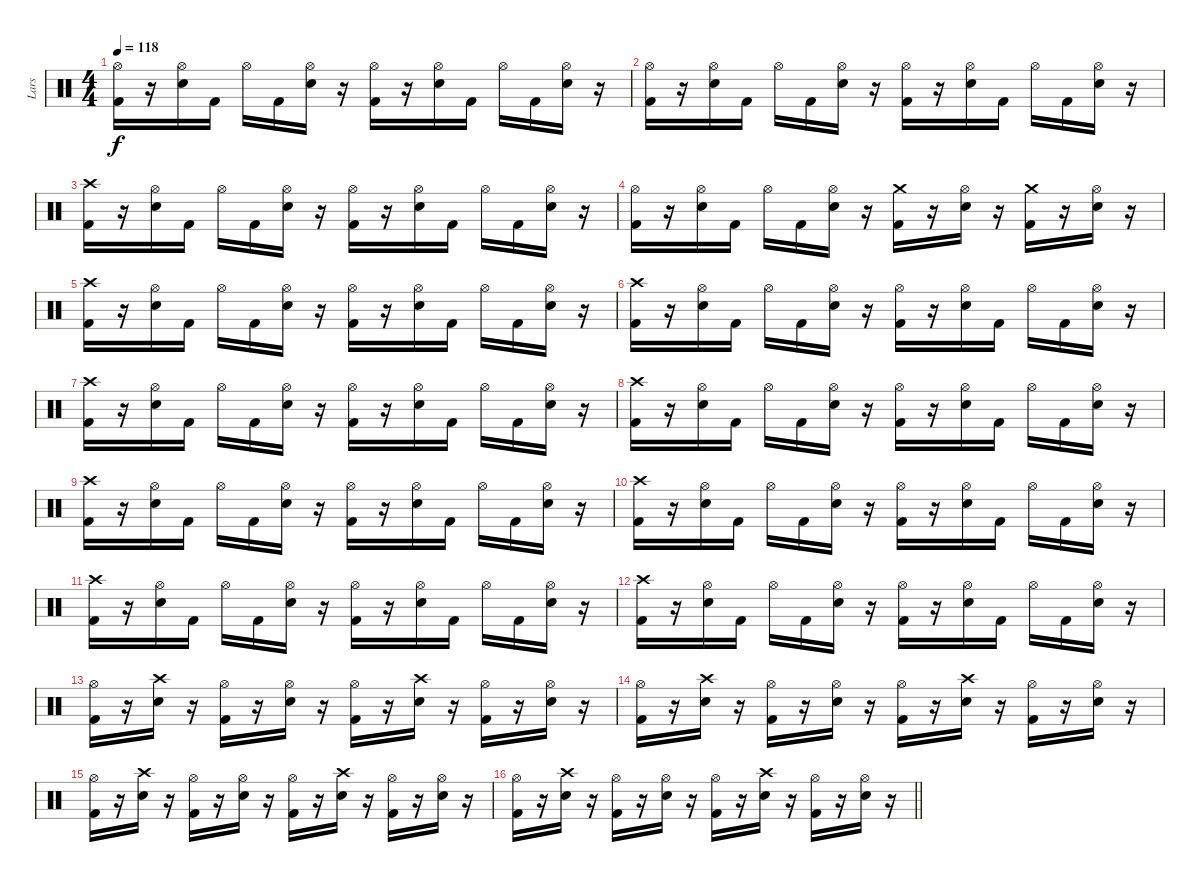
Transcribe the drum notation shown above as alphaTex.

\track ("Lars" "Lars") {solo instrument percussion}
\staff {score}
\articulation defaults
\ts (4 4)
\tempo 118
\clef neutral
\ks c
("Hi-Hat (open)" "Kick (hit) 2").16{dy f} r.16 ("Hi-Hat (open)" "Electric Snare (hit)").16 "Kick (hit) 2".16 "Hi-Hat (open)".16 "Kick (hit) 2".16 ("Hi-Hat (open)" "Electric Snare (hit)").16 r.16 ("Hi-Hat (open)" "Kick (hit) 2").16 r.16 ("Hi-Hat (open)" "Electric Snare (hit)").16 "Kick (hit) 2".16 "Hi-Hat (open)".16 "Kick (hit) 2".16 ("Hi-Hat (open)" "Electric Snare (hit)").16 r.16 |
("Hi-Hat (open)" "Kick (hit) 2").16 r.16 ("Hi-Hat (open)" "Electric Snare (hit)").16 "Kick (hit) 2".16 "Hi-Hat (open)".16 "Kick (hit) 2".16 ("Hi-Hat (open)" "Electric Snare (hit)").16 r.16 ("Hi-Hat (open)" "Kick (hit) 2").16 r.16 ("Hi-Hat (open)" "Electric Snare (hit)").16 "Kick (hit) 2".16 "Hi-Hat (open)".16 "Kick (hit) 2".16 ("Hi-Hat (open)" "Electric Snare (hit)").16 r.16 |
("Crash high (hit)" "Kick (hit) 2").16 r.16 ("Hi-Hat (open)" "Electric Snare (hit)").16 "Kick (hit) 2".16 "Hi-Hat (open)".16 "Kick (hit) 2".16 ("Hi-Hat (open)" "Electric Snare (hit)").16 r.16 ("Hi-Hat (open)" "Kick (hit) 2").16 r.16 ("Hi-Hat (open)" "Electric Snare (hit)").16 "Kick (hit) 2".16 "Hi-Hat (open)".16 "Kick (hit) 2".16 ("Hi-Hat (open)" "Electric Snare (hit)").16 r.16 |
("Hi-Hat (open)" "Kick (hit) 2").16 r.16 ("Hi-Hat (open)" "Electric Snare (hit)").16 "Kick (hit) 2".16 "Hi-Hat (open)".16 "Kick (hit) 2".16 ("Hi-Hat (open)" "Electric Snare (hit)").16 r.16 ("Crash medium (hit)" "Kick (hit) 2").16 r.16 ("Hi-Hat (open)" "Electric Snare (hit)").16 r.16 ("Crash medium (hit)" "Kick (hit) 2").16 r.16 ("Hi-Hat (open)" "Electric Snare (hit)").16 r.16 |
("Crash high (hit)" "Kick (hit) 2").16 r.16 ("Hi-Hat (open)" "Electric Snare (hit)").16 "Kick (hit) 2".16 "Hi-Hat (open)".16 "Kick (hit) 2".16 ("Hi-Hat (open)" "Electric Snare (hit)").16 r.16 ("Hi-Hat (open)" "Kick (hit) 2").16 r.16 ("Hi-Hat (open)" "Electric Snare (hit)").16 "Kick (hit) 2".16 "Hi-Hat (open)".16 "Kick (hit) 2".16 ("Hi-Hat (open)" "Electric Snare (hit)").16 r.16 |
("Crash high (hit)" "Kick (hit) 2").16 r.16 ("Hi-Hat (open)" "Electric Snare (hit)").16 "Kick (hit) 2".16 "Hi-Hat (open)".16 "Kick (hit) 2".16 ("Hi-Hat (open)" "Electric Snare (hit)").16 r.16 ("Hi-Hat (open)" "Kick (hit) 2").16 r.16 ("Hi-Hat (open)" "Electric Snare (hit)").16 "Kick (hit) 2".16 "Hi-Hat (open)".16 "Kick (hit) 2".16 ("Hi-Hat (open)" "Electric Snare (hit)").16 r.16 |
("Crash high (hit)" "Kick (hit) 2").16 r.16 ("Hi-Hat (open)" "Electric Snare (hit)").16 "Kick (hit) 2".16 "Hi-Hat (open)".16 "Kick (hit) 2".16 ("Hi-Hat (open)" "Electric Snare (hit)").16 r.16 ("Hi-Hat (open)" "Kick (hit) 2").16 r.16 ("Hi-Hat (open)" "Electric Snare (hit)").16 "Kick (hit) 2".16 "Hi-Hat (open)".16 "Kick (hit) 2".16 ("Hi-Hat (open)" "Electric Snare (hit)").16 r.16 |
("Crash high (hit)" "Kick (hit) 2").16 r.16 ("Hi-Hat (open)" "Electric Snare (hit)").16 "Kick (hit) 2".16 "Hi-Hat (open)".16 "Kick (hit) 2".16 ("Hi-Hat (open)" "Electric Snare (hit)").16 r.16 ("Hi-Hat (open)" "Kick (hit) 2").16 r.16 ("Hi-Hat (open)" "Electric Snare (hit)").16 "Kick (hit) 2".16 "Hi-Hat (open)".16 "Kick (hit) 2".16 ("Hi-Hat (open)" "Electric Snare (hit)").16 r.16 |
("Crash high (hit)" "Kick (hit) 2").16 r.16 ("Hi-Hat (open)" "Electric Snare (hit)").16 "Kick (hit) 2".16 "Hi-Hat (open)".16 "Kick (hit) 2".16 ("Hi-Hat (open)" "Electric Snare (hit)").16 r.16 ("Hi-Hat (open)" "Kick (hit) 2").16 r.16 ("Hi-Hat (open)" "Electric Snare (hit)").16 "Kick (hit) 2".16 "Hi-Hat (open)".16 "Kick (hit) 2".16 ("Hi-Hat (open)" "Electric Snare (hit)").16 r.16 |
("Crash high (hit)" "Kick (hit) 2").16 r.16 ("Hi-Hat (open)" "Electric Snare (hit)").16 "Kick (hit) 2".16 "Hi-Hat (open)".16 "Kick (hit) 2".16 ("Hi-Hat (open)" "Electric Snare (hit)").16 r.16 ("Hi-Hat (open)" "Kick (hit) 2").16 r.16 ("Hi-Hat (open)" "Electric Snare (hit)").16 "Kick (hit) 2".16 "Hi-Hat (open)".16 "Kick (hit) 2".16 ("Hi-Hat (open)" "Electric Snare (hit)").16 r.16 |
("Crash high (hit)" "Kick (hit) 2").16 r.16 ("Hi-Hat (open)" "Electric Snare (hit)").16 "Kick (hit) 2".16 "Hi-Hat (open)".16 "Kick (hit) 2".16 ("Hi-Hat (open)" "Electric Snare (hit)").16 r.16 ("Hi-Hat (open)" "Kick (hit) 2").16 r.16 ("Hi-Hat (open)" "Electric Snare (hit)").16 "Kick (hit) 2".16 "Hi-Hat (open)".16 "Kick (hit) 2".16 ("Hi-Hat (open)" "Electric Snare (hit)").16 r.16 |
("Crash high (hit)" "Kick (hit) 2").16 r.16 ("Hi-Hat (open)" "Electric Snare (hit)").16 "Kick (hit) 2".16 "Hi-Hat (open)".16 "Kick (hit) 2".16 ("Hi-Hat (open)" "Electric Snare (hit)").16 r.16 ("Hi-Hat (open)" "Kick (hit) 2").16 r.16 ("Hi-Hat (open)" "Electric Snare (hit)").16 "Kick (hit) 2".16 "Hi-Hat (open)".16 "Kick (hit) 2".16 ("Hi-Hat (open)" "Electric Snare (hit)").16 r.16 |
("Hi-Hat (open)" "Kick (hit) 2").16 r.16 ("Crash high (hit)" "Electric Snare (hit)").16 r.16 ("Hi-Hat (open)" "Kick (hit) 2").16 r.16 ("Hi-Hat (open)" "Electric Snare (hit)").16 r.16 ("Hi-Hat (open)" "Kick (hit) 2").16 r.16 ("Crash high (hit)" "Electric Snare (hit)").16 r.16 ("Hi-Hat (open)" "Kick (hit) 2").16 r.16 ("Hi-Hat (open)" "Electric Snare (hit)").16 r.16 |
("Hi-Hat (open)" "Kick (hit) 2").16 r.16 ("Crash high (hit)" "Electric Snare (hit)").16 r.16 ("Hi-Hat (open)" "Kick (hit) 2").16 r.16 ("Hi-Hat (open)" "Electric Snare (hit)").16 r.16 ("Hi-Hat (open)" "Kick (hit) 2").16 r.16 ("Crash high (hit)" "Electric Snare (hit)").16 r.16 ("Hi-Hat (open)" "Kick (hit) 2").16 r.16 ("Hi-Hat (open)" "Electric Snare (hit)").16 r.16 |
("Hi-Hat (open)" "Kick (hit) 2").16 r.16 ("Crash high (hit)" "Electric Snare (hit)").16 r.16 ("Hi-Hat (open)" "Kick (hit) 2").16 r.16 ("Hi-Hat (open)" "Electric Snare (hit)").16 r.16 ("Hi-Hat (open)" "Kick (hit) 2").16 r.16 ("Crash high (hit)" "Electric Snare (hit)").16 r.16 ("Hi-Hat (open)" "Kick (hit) 2").16 r.16 ("Hi-Hat (open)" "Electric Snare (hit)").16 r.16 |
\barLineRight lightlight
("Hi-Hat (open)" "Kick (hit) 2").16 r.16 ("Crash high (hit)" "Electric Snare (hit)").16 r.16 ("Hi-Hat (open)" "Kick (hit) 2").16 r.16 ("Hi-Hat (open)" "Electric Snare (hit)").16 r.16 ("Hi-Hat (open)" "Kick (hit) 2").16 r.16 ("Crash high (hit)" "Electric Snare (hit)").16 r.16 ("Hi-Hat (open)" "Kick (hit) 2").16 r.16 ("Hi-Hat (open)" "Electric Snare (hit)").16 r.16
